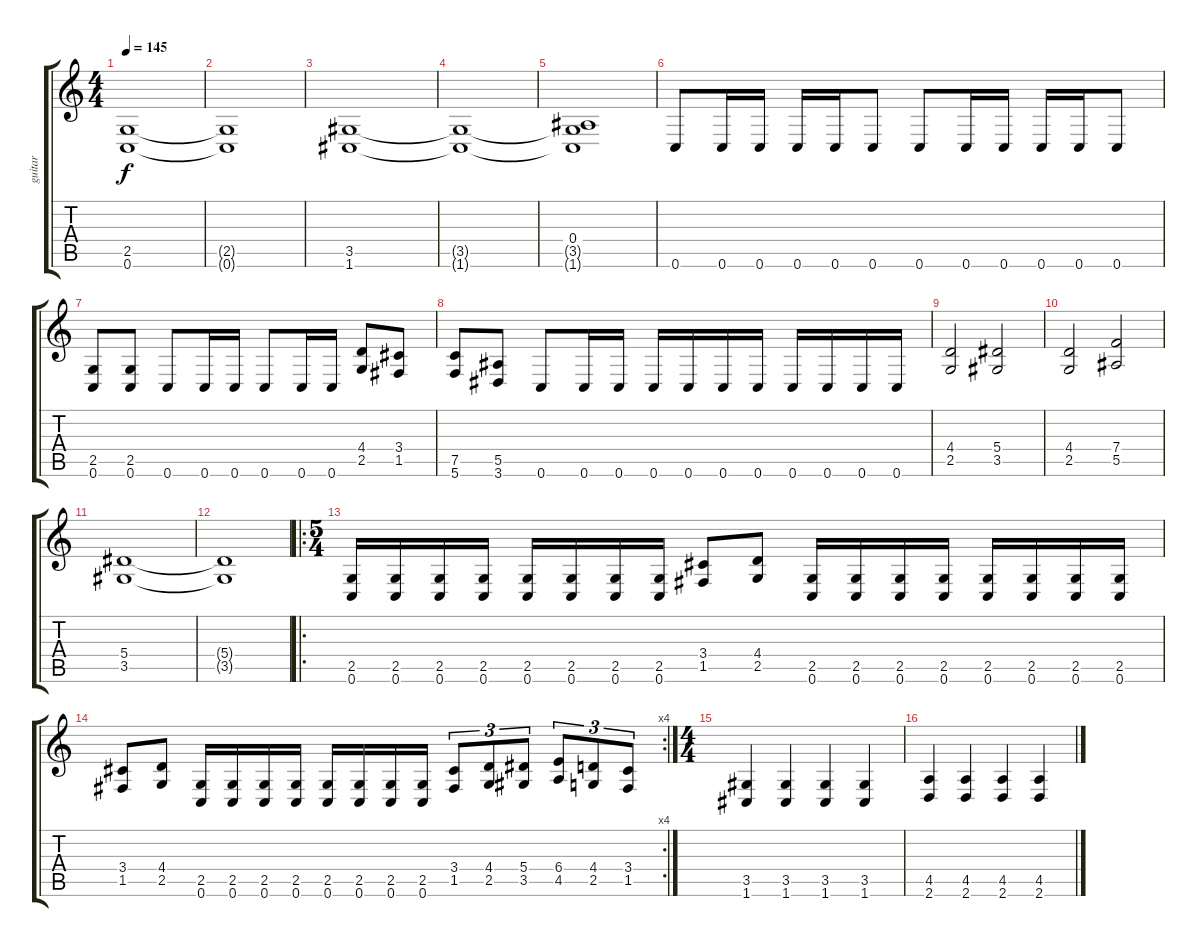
\track ("guitar" "guitar") {instrument distortionguitar}
\staff {score tabs}
\tuning (C4 G3 Eb3 Bb2 F2 C2) {hide}
\ts (4 4)
\tempo 145
\clef g2
\ks c
(2.5{t} 0.6{t}).1{dy f} |
(2.5{t} 0.6{t}).1 |
(3.5 1.6).1 |
(3.5{t} 1.6{t}).1 |
(0.4 3.5{t} 1.6{t}).1 |
0.6.8 0.6.16 0.6.16 0.6.16 0.6.16 0.6.8 0.6.8 0.6.16 0.6.16 0.6.16 0.6.16 0.6.8 |
(2.5 0.6).8 (2.5 0.6).8 0.6.8 0.6.16 0.6.16 0.6.8 0.6.16 0.6.16 (4.4 2.5).8 (3.4 1.5).8 |
(7.5 5.6).8 (5.5 3.6).8 0.6.8 0.6.16 0.6.16 0.6.16 0.6.16 0.6.16 0.6.16 0.6.16 0.6.16 0.6.16 0.6.16 |
(4.4 2.5).2 (5.4 3.5).2 |
(4.4 2.5).2 (7.4 5.5).2 |
(5.4 3.5).1 |
(5.4{t} 3.5{t}).1 |
\ro
\ts (5 4)
(2.5 0.6).16 (2.5 0.6).16 (2.5 0.6).16 (2.5 0.6).16 (2.5 0.6).16 (2.5 0.6).16 (2.5 0.6).16 (2.5 0.6).16 (3.4 1.5).8 (4.4 2.5).8 (2.5 0.6).16 (2.5 0.6).16 (2.5 0.6).16 (2.5 0.6).16 (2.5 0.6).16 (2.5 0.6).16 (2.5 0.6).16 (2.5 0.6).16 |
\rc 4
(3.4 1.5).8 (4.4 2.5).8 (2.5 0.6).16 (2.5 0.6).16 (2.5 0.6).16 (2.5 0.6).16 (2.5 0.6).16 (2.5 0.6).16 (2.5 0.6).16 (2.5 0.6).16 (3.4 1.5).8{tu (3 2)} (4.4 2.5).8{tu (3 2)} (5.4 3.5).8{tu (3 2)} (6.4 4.5).8{tu (3 2)} (4.4 2.5).8{tu (3 2)} (3.4 1.5).8{tu (3 2)} |
\ts (4 4)
(3.5 1.6).4 (3.5 1.6).4 (3.5 1.6).4 (3.5 1.6).4 |
(4.5 2.6).4 (4.5 2.6).4 (4.5 2.6).4 (4.5 2.6).4
